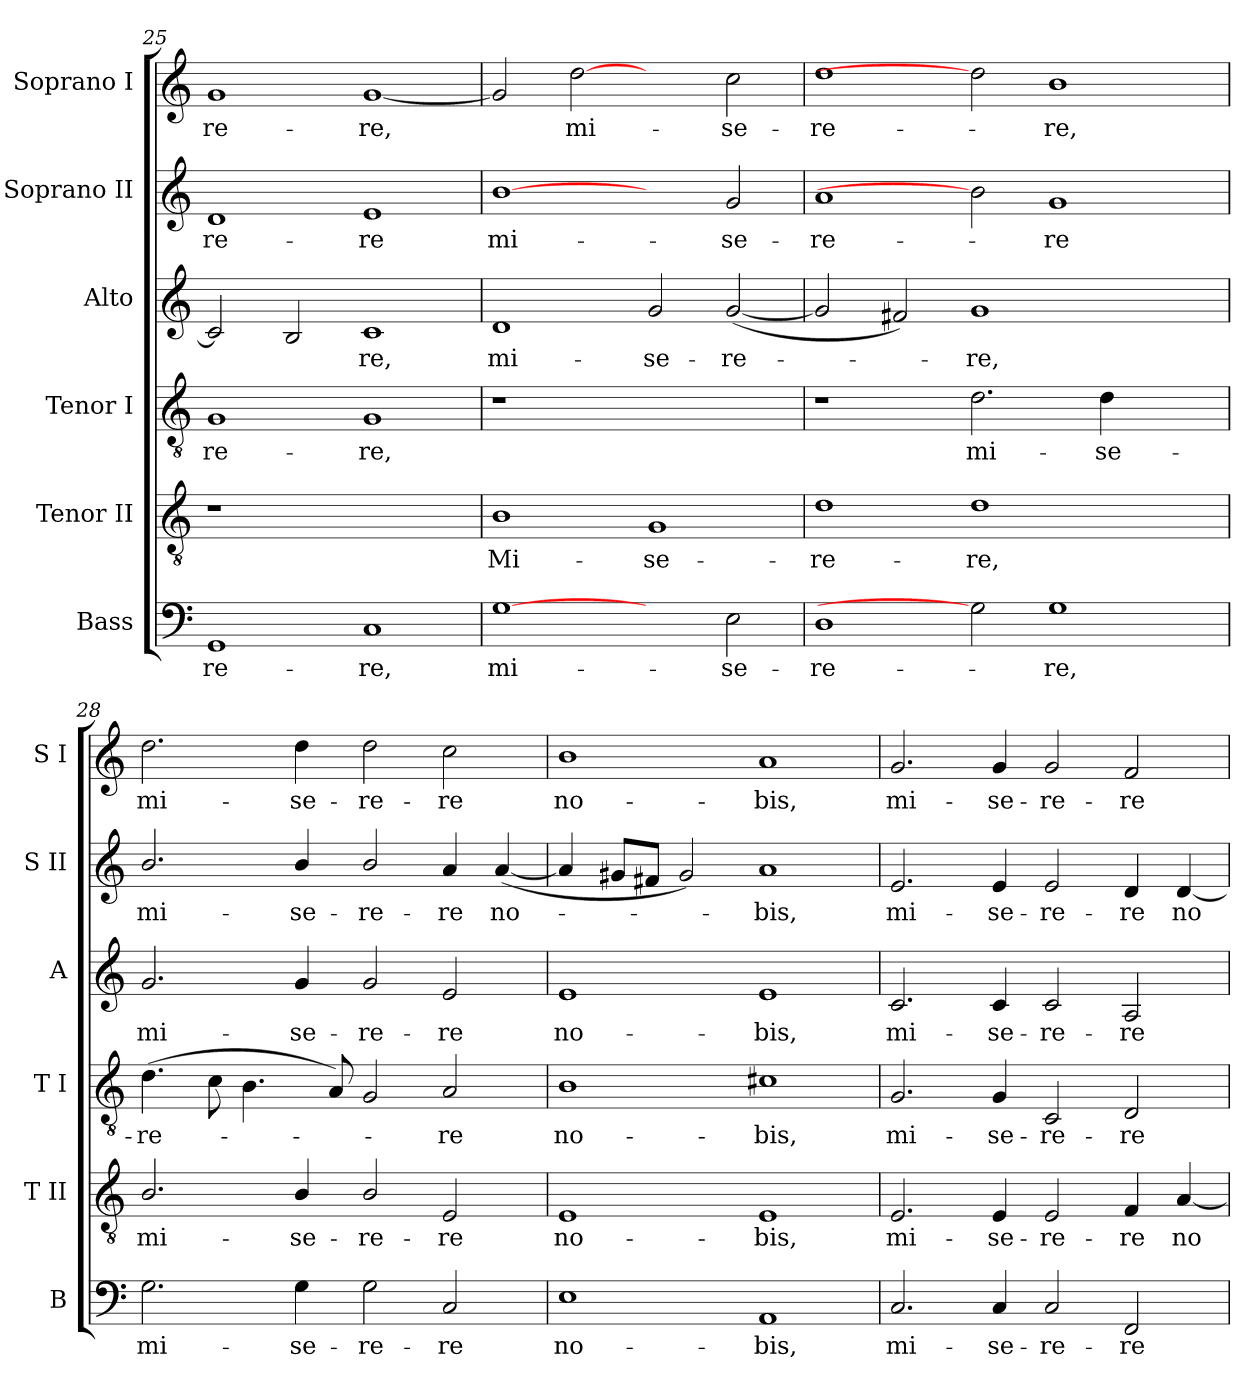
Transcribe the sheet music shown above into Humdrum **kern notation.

**kern	**text	**kern	**text	**kern	**text	**kern	**text	**kern	**text	**kern	**text
*part6	*part6	*part5	*part5	*part4	*part4	*part3	*part3	*part2	*part2	*part1	*part1
*staff6	*staff6	*staff5	*staff5	*staff4	*staff4	*staff3	*staff3	*staff2	*staff2	*staff1	*staff1
*I"Bass	*	*I"Tenor II	*	*I"Tenor I	*	*I"Alto	*	*I"Soprano II	*	*I"Soprano I	*
*I'B	*	*I'T II	*	*I'T I	*	*I'A	*	*I'S II	*	*I'S I	*
*clefF4	*	*clefGv2	*	*clefGv2	*	*clefG2	*	*clefG2	*	*clefG2	*
*k[]	*	*k[]	*	*k[]	*	*k[]	*	*k[]	*	*k[]	*
=25	=25	=25	=25	=25	=25	=25	=25	=25	=25	=25	=25
!	!LO:LY:b	!	!	!	!LO:LY:b	!	!	!	!LO:LY:b	!	!LO:LY:b
1GG	-re-	1r	.	1G	-re-	2c/]	.	1d	-re-	1g	-re-
.	.	.	.	.	.	2B/	.	.	.	.	.
!	!LO:LY:b	!	!	!	!LO:LY:b	!	!LO:LY:b	!	!LO:LY:b	!	!LO:LY:b
1C	-re,	1ryy	.	1G	-re,	1c	re,	1e	-re	[1g	-re,
!!LO:LB:g=z
=26	=26	=26	=26	=26	=26	=26	=26	=26	=26	=26	=26
!	!LO:LY:b	!	!LO:LY:b	!	!	!	!LO:LY:b	!	!LO:LY:b	!	!
[1G	mi-	1B	Mi-	1r	.	1d	mi-	[1b	mi-	2g/]	.
!	!	!	!	!	!	!	!	!	!	!	!LO:LY:b
.	.	.	.	.	.	.	.	.	.	[2dd	mi-
!	!	!	!LO:LY:b	!	!	!	!LO:LY:b	!	!	!	!
2ryy	.	1G	-se-	1ryy	.	2g/	-se-	2ryy	.	2ryy	.
!	!LO:LY:b	!	!	!	!	!	!LO:LY:b	!	!LO:LY:b	!	!LO:LY:b
2E\	-se-	.	.	.	.	(<[2g/	-re-	2g/	-se-	2cc\	-se-
!!LO:PB:g=z
=27	=27	=27	=27	=27	=27	=27	=27	=27	=27	=27	=27
!	!LO:LY:b	!	!LO:LY:b	!	!	!	!	!	!LO:LY:b	!	!LO:LY:b
1D	-re-	1d	-re-	1r	.	2g/]	.	1a	-re-	1dd	-re-
.	.	.	.	.	.	2f#X/)	.	.	.	.	.
!	!	!	!LO:LY:b	!	!LO:LY:b	!	!LO:LY:b	!	!	!	!
2G]	.	1d	-re,	2.d\	mi-	1g	re,	2b]	.	2dd]	.
!	!LO:LY:b	!	!	!	!	!	!	!	!LO:LY:b	!	!LO:LY:b
1G	-re,	.	.	.	.	.	.	1g	-re	1b	-re,
!	!	!	!	!	!LO:LY:b	!	!	!	!	!	!
.	.	.	.	4d\	-se-	.	.	.	.	.	.
.	.	2ryy	.	2ryy	.	2ryy	.	.	.	.	.
=28	=28	=28	=28	=28	=28	=28	=28	=28	=28	=28	=28
!	!LO:LY:b	!	!LO:LY:b	!	!LO:LY:b	!	!LO:LY:b	!	!LO:LY:b	!	!LO:LY:b
2.G\	mi-	2.B/	mi-	(>4.d\	-re-	2.g/	mi-	2.b/	mi-	2.dd\	mi-
.	.	.	.	8c\	.	.	.	.	.	.	.
.	.	.	.	4.B\	.	.	.	.	.	.	.
!	!LO:LY:b	!	!LO:LY:b	!	!	!	!LO:LY:b	!	!LO:LY:b	!	!LO:LY:b
4G\	-se-	4B/	-se-	.	.	4g/	-se-	4b/	-se-	4dd\	-se-
.	.	.	.	8A/)	.	.	.	.	.	.	.
!	!LO:LY:b	!	!LO:LY:b	!	!	!	!LO:LY:b	!	!LO:LY:b	!	!LO:LY:b
2G\	-re-	2B/	-re-	2G/	.	2g/	-re-	2b/	-re-	2dd\	-re-
!	!LO:LY:b	!	!LO:LY:b	!	!LO:LY:b	!	!LO:LY:b	!	!LO:LY:b	!	!LO:LY:b
2C/	-re	2E/	-re	2A/	re	2e/	-re	4a/	-re	2cc\	-re
!	!	!	!	!	!	!	!	!	!LO:LY:b	!	!
.	.	.	.	.	.	.	.	(<[4a/	no-	.	.
=29	=29	=29	=29	=29	=29	=29	=29	=29	=29	=29	=29
!	!LO:LY:b	!	!LO:LY:b	!	!LO:LY:b	!	!LO:LY:b	!	!	!	!LO:LY:b
1E	no-	1E	no-	1B	no-	1e	no-	4a/]	.	1b	no-
.	.	.	.	.	.	.	.	8g#X/L	.	.	.
.	.	.	.	.	.	.	.	8f#X/J	.	.	.
.	.	.	.	.	.	.	.	2g#/)	.	.	.
!	!LO:LY:b	!	!LO:LY:b	!	!LO:LY:b	!	!LO:LY:b	!	!LO:LY:b	!	!LO:LY:b
1AA	-bis,	1E	-bis,	1c#X	-bis,	1e	-bis,	1a	bis,	1a	-bis,
=30	=30	=30	=30	=30	=30	=30	=30	=30	=30	=30	=30
*	*	*	*	*	*	*	*	*	*	*MM156	*
!	!LO:LY:b	!	!LO:LY:b	!	!LO:LY:b	!	!LO:LY:b	!	!LO:LY:b	!	!LO:LY:b
2.C/	mi-	2.E/	mi-	2.G/	mi-	2.c/	mi-	2.e/	mi-	2.g/	mi-
*	*	*	*	*	*	*	*	*	*	*MM152	*
!	!LO:LY:b	!	!LO:LY:b	!	!LO:LY:b	!	!LO:LY:b	!	!LO:LY:b	!	!LO:LY:b
4C/	-se-	4E/	-se-	4G/	-se-	4c/	-se-	4e/	-se-	4g/	-se-
*	*	*	*	*	*	*	*	*	*	*MM149	*
!	!LO:LY:b	!	!LO:LY:b	!	!LO:LY:b	!	!LO:LY:b	!	!LO:LY:b	!	!LO:LY:b
2C/	-re-	2E/	-re-	2C/	-re-	2c/	-re-	2e/	-re-	2g/	-re-
*	*	*	*	*	*	*	*	*	*	*MM145	*
!	!LO:LY:b	!	!LO:LY:b	!	!LO:LY:b	!	!LO:LY:b	!	!LO:LY:b	!	!LO:LY:b
2FF/	-re	4F/	-re	2D/	-re	2A/	-re	4d/	-re	2f/	-re
!	!	!	!LO:LY:b	!	!	!	!	!	!LO:LY:b	!	!
.	.	[4A/	no-	.	.	.	.	[4d/	no-	.	.
=	=	=	=	=	=	=	=	=	=	=	=
*-	*-	*-	*-	*-	*-	*-	*-	*-	*-	*-	*-
